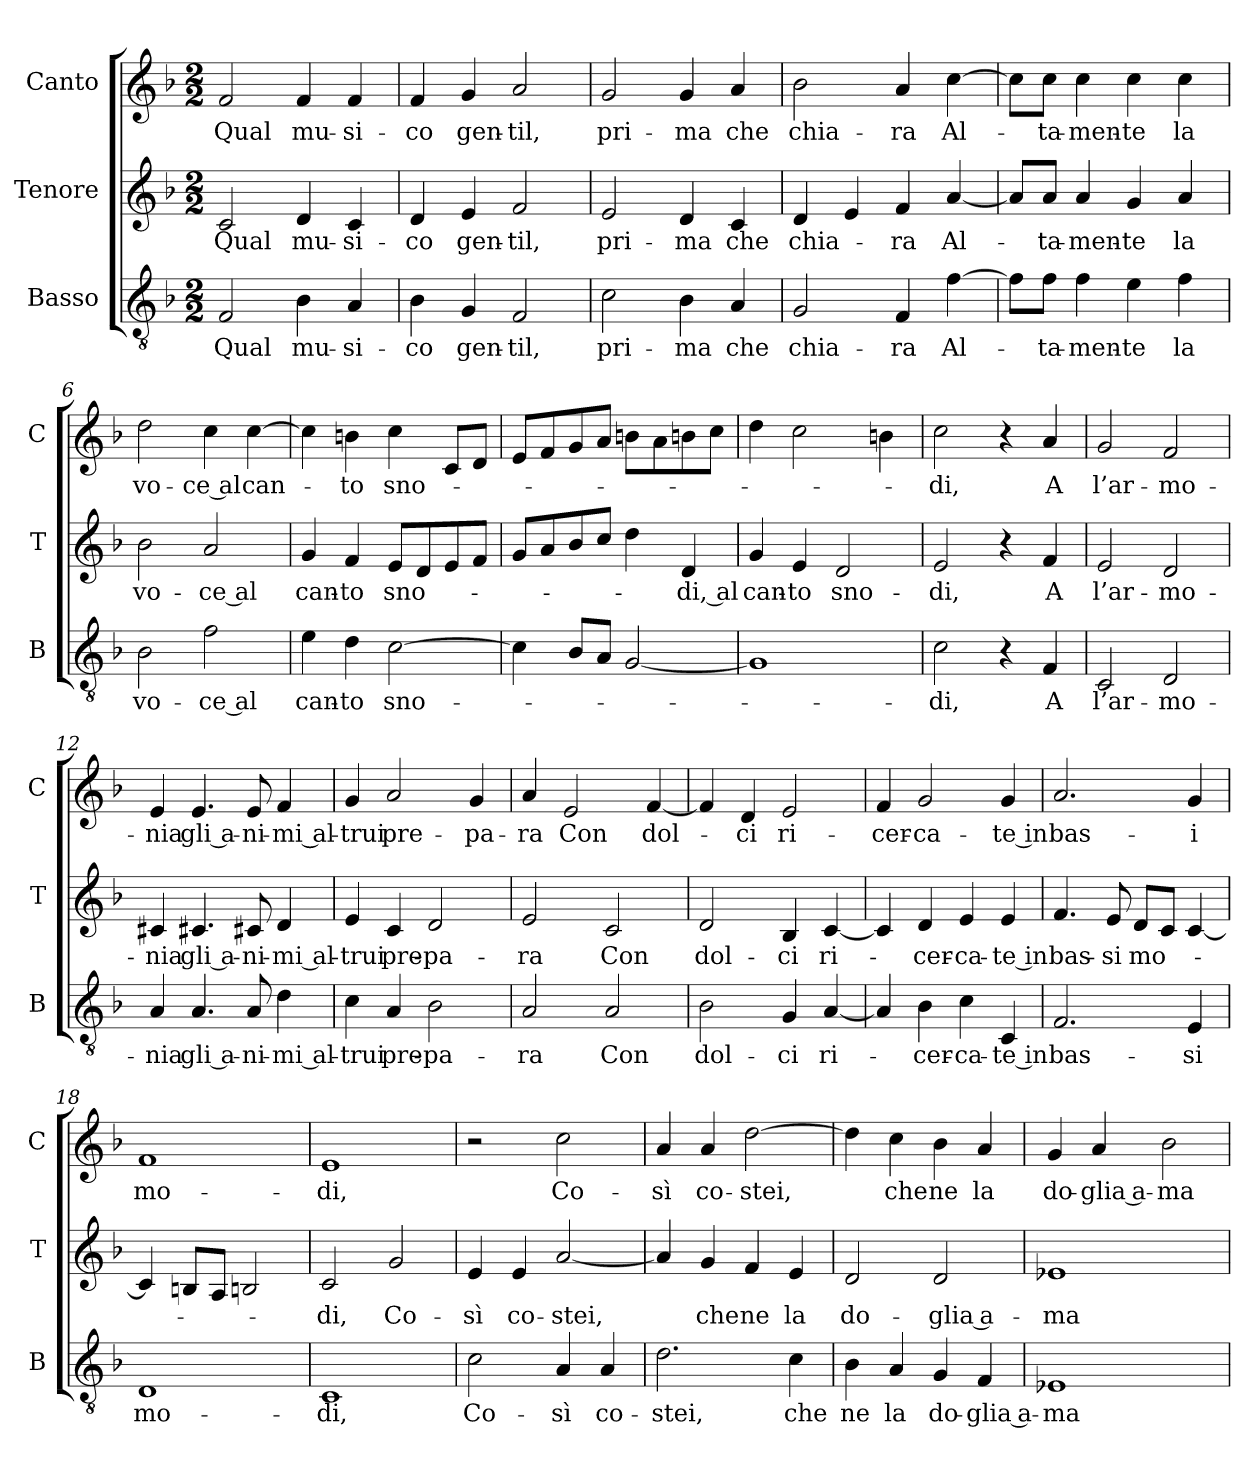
**kern	**text	**kern	**text	**kern	**text
*part3	*part3	*part2	*part2	*part1	*part1
*staff3	*staff3	*staff2	*staff2	*staff1	*staff1
*I"Basso	*	*I"Tenore	*	*I"Canto	*
*I'B	*	*I'T	*	*I'C	*
*clefGv2	*	*clefG2	*	*clefG2	*
*k[b-]	*	*k[b-]	*	*k[b-]	*
*F:	*	*F:	*	*F:	*
*M2/2	*	*M2/2	*	*M2/2	*
=1	=1	=1	=1	=1	=1
2F	Qual	2c	Qual	2f	Qual
4B-	mu-	4d	mu-	4f	mu-
4A	-si-	4c	-si-	4f	-si-
=2	=2	=2	=2	=2	=2
4B-	-co	4d	-co	4f	-co
4G	gen-	4e	gen-	4g	gen-
2F	-til,	2f	-til,	2a	-til,
=3	=3	=3	=3	=3	=3
2c	pri-	2e	pri-	2g	pri-
4B-	-ma	4d	-ma	4g	-ma
4A	che	4c	che	4a	che
=4	=4	=4	=4	=4	=4
2G	chia-	4d	chia-	2b-	chia-
.	.	4e	.	.	.
4F	-ra	4f	-ra	4a	-ra
[4f	Al-	[4a	Al-	[4cc	Al-
=5	=5	=5	=5	=5	=5
8fL]	.	8aL]	.	8ccL]	.
8fJ	-ta-	8aJ	-ta-	8ccJ	-ta-
4f	-men-	4a	-men-	4cc	-men-
4e	-te	4g	-te	4cc	-te
4f	la	4a	la	4cc	la
=6	=6	=6	=6	=6	=6
2B-	vo-	2b-	vo-	2dd	vo-
2f	-ce al	2a	-ce al	4cc	-ce al
.	.	.	.	[4cc	can-
=7	=7	=7	=7	=7	=7
4e	can-	4g	can-	4cc]	.
4d	-to	4f	-to	4bn	-to
[2c	sno-	8eL	sno-	4cc	sno-
.	.	8d	.	.	.
.	.	8e	.	8cL	.
.	.	8fJ	.	8dJ	.
=8	=8	=8	=8	=8	=8
4c]	.	8gL	.	8eL	.
.	.	8a	.	8f	.
8B-L	.	8b-	.	8g	.
8AJ	.	8ccJ	.	8aJ	.
[2G	.	4dd	.	8bnL	.
.	.	.	.	8a	.
.	.	4d	-di, al	8bn	.
.	.	.	.	8ccJ	.
=9	=9	=9	=9	=9	=9
1G]	.	4g	can-	4dd	.
.	.	4e	-to	2cc	.
.	.	2d	sno-	.	.
.	.	.	.	4bn	.
=10	=10	=10	=10	=10	=10
2c	-di,	2e	-di,	2cc	-di,
4r	.	4r	.	4r	.
4F	A	4f	A	4a	A
=11	=11	=11	=11	=11	=11
2C	l’ar-	2e	l’ar-	2g	l’ar-
2D	-mo-	2d	-mo-	2f	-mo-
=12	=12	=12	=12	=12	=12
4A	-nia	4c#X	-nia	4e	-nia
4.A	gli a-	4.c#X	gli a-	4.e	gli a-
8A	-ni-	8c#X	-ni-	8e	-ni-
4d	-mi al-	4d	-mi al-	4f	-mi al-
=13	=13	=13	=13	=13	=13
4c	-trui	4e	-trui	4g	-trui
4A	pre-	4c	pre-	2a	pre-
2B-	-pa-	2d	-pa-	.	.
.	.	.	.	4g	-pa-
=14	=14	=14	=14	=14	=14
2A	-ra	2e	-ra	4a	-ra
.	.	.	.	2e	Con
2A	Con	2c	Con	.	.
.	.	.	.	[4f	dol-
=15	=15	=15	=15	=15	=15
2B-	dol-	2d	dol-	4f]	.
.	.	.	.	4d	-ci
4G	-ci	4B-	-ci	2e	ri-
[4A	ri-	[4c	ri-	.	.
=16	=16	=16	=16	=16	=16
4A]	.	4c]	.	4f	-cer-
4B-	-cer-	4d	-cer-	2g	-ca-
4c	-ca-	4e	-ca-	.	.
4C	-te in	4e	-te in	4g	-te in
=17	=17	=17	=17	=17	=17
2.F	bas-	4.f	bas-	2.a	bas-
.	.	8e	-si	.	.
.	.	8dL	mo-	.	.
.	.	8cJ	.	.	.
4E	-si	[4c	.	4g	-i
=18	=18	=18	=18	=18	=18
1D	mo-	4c]	.	1f	mo-
.	.	8BnL	.	.	.
.	.	8AJ	.	.	.
.	.	2Bn	.	.	.
=19	=19	=19	=19	=19	=19
1C	-di,	2c	-di,	1e	-di,
.	.	2g	Co-	.	.
=20	=20	=20	=20	=20	=20
2c	Co-	4e	-sì	2r	.
.	.	4e	co-	.	.
4A	-sì	[2a	-stei,	2cc	Co-
4A	co-	.	.	.	.
=21	=21	=21	=21	=21	=21
2.d	-stei,	4a]	.	4a	-sì
.	.	4g	che	4a	co-
.	.	4f	ne	[2dd	-stei,
4c	che	4e	la	.	.
=22	=22	=22	=22	=22	=22
4B-	ne	2d	do-	4dd]	.
4A	la	.	.	4cc	che
4G	do-	2d	-glia a-	4b-	ne
4F	-glia a-	.	.	4a	la
=23	=23	=23	=23	=23	=23
1E-X	-ma-	1e-X	-ma-	4g	do-
.	.	.	.	4a	-glia a-
.	.	.	.	2b-	-ma-
=	=	=	=	=	=
*-	*-	*-	*-	*-	*-
